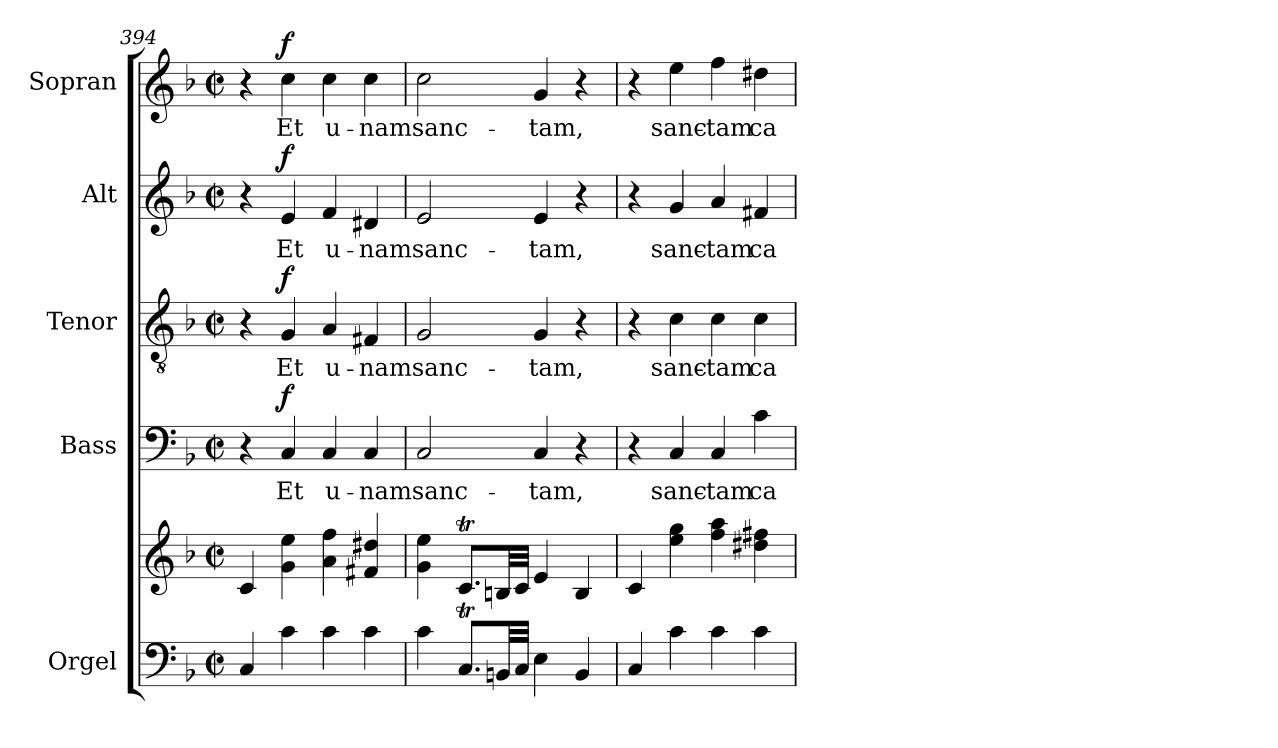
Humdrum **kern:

**kern	**kern	**kern	**text	**dynam	**kern	**text	**dynam	**kern	**text	**dynam	**kern	**text	**dynam
*part5	*part5	*part4	*part4	*part4	*part3	*part3	*part3	*part2	*part2	*part2	*part1	*part1	*part1
*staff6	*staff5	*staff4	*staff4	*staff4	*staff3	*staff3	*staff3	*staff2	*staff2	*staff2	*staff1	*staff1	*staff1
*I"Orgel	*	*I"Bass	*	*	*I"Tenor	*	*	*I"Alt	*	*	*I"Sopran	*	*
*I'Org.	*	*I'B.	*	*	*I'T.	*	*	*I'A.	*	*	*I'S.	*	*
*clefF4	*clefG2	*clefF4	*	*	*clefGv2	*	*	*clefG2	*	*	*clefG2	*	*
*k[b-]	*k[b-]	*k[b-]	*	*	*k[b-]	*	*	*k[b-]	*	*	*k[b-]	*	*
*F:	*F:	*F:	*	*	*F:	*	*	*F:	*	*	*F:	*	*
*M2/2	*M2/2	*M2/2	*	*	*M2/2	*	*	*M2/2	*	*	*M2/2	*	*
*met(c|)	*met(c|)	*met(c|)	*	*	*met(c|)	*	*	*met(c|)	*	*	*met(c|)	*	*
=394	=394	=394	=394	=394	=394	=394	=394	=394	=394	=394	=394	=394	=394
4C/	4c/	4r	.	.	4r	.	.	4r	.	.	4r	.	.
!	!	!	!LO:LY:b	!LO:DY:a	!	!LO:LY:b	!LO:DY:a	!	!LO:LY:b	!LO:DY:a	!	!LO:LY:b	!LO:DY:a
4c\	4g\ 4ee\	4C/	Et	f	4G/	Et	f	4e/	Et	f	4cc\	Et	f
!	!	!	!LO:LY:b	!	!	!LO:LY:b	!	!	!LO:LY:b	!	!	!LO:LY:b	!
4c\	4a\ 4ff\	4C/	u-	.	4A/	u-	.	4f/	u-	.	4cc\	u-	.
!	!	!	!LO:LY:b	!	!	!LO:LY:b	!	!	!LO:LY:b	!	!	!LO:LY:b	!
4c\	4f#X/ 4dd#X/	4C/	-nam	.	4F#X/	-nam	.	4d#X/	-nam	.	4cc\	-nam	.
=395	=395	=395	=395	=395	=395	=395	=395	=395	=395	=395	=395	=395	=395
!	!	!	!LO:LY:b	!	!	!LO:LY:b	!	!	!LO:LY:b	!	!	!LO:LY:b	!
4c\	4g\ 4ee\	2C/	sanc-	.	2G/	sanc-	.	2e/	sanc-	.	2cc\	sanc-	.
8.CT/L	8.cT/L	.	.	.	.	.	.	.	.	.	.	.	.
32BBn/LL	32Bn/LL	.	.	.	.	.	.	.	.	.	.	.	.
32C/JJJ	32c/JJJ	.	.	.	.	.	.	.	.	.	.	.	.
!	!	!	!LO:LY:b	!	!	!LO:LY:b	!	!	!LO:LY:b	!	!	!LO:LY:b	!
4E\	4e/	4C/	-tam,	.	4G/	-tam,	.	4e/	-tam,	.	4g/	-tam,	.
4BB/	4B/	4r	.	.	4r	.	.	4r	.	.	4r	.	.
=396	=396	=396	=396	=396	=396	=396	=396	=396	=396	=396	=396	=396	=396
4C/	4c/	4r	.	.	4r	.	.	4r	.	.	4r	.	.
!	!	!	!LO:LY:b	!	!	!LO:LY:b	!	!	!LO:LY:b	!	!	!LO:LY:b	!
4c\	4ee\ 4gg\	4C/	sanc-	.	4c\	sanc-	.	4g/	sanc-	.	4ee\	sanc-	.
!	!	!	!LO:LY:b	!	!	!LO:LY:b	!	!	!LO:LY:b	!	!	!LO:LY:b	!
4c\	4ff\ 4aa\	4C/	-tam	.	4c\	-tam	.	4a/	-tam	.	4ff\	-tam	.
!	!	!	!LO:LY:b	!	!	!LO:LY:b	!	!	!LO:LY:b	!	!	!LO:LY:b	!
4c\	4dd#X\ 4ff#X\	4c\	ca-	.	4c\	ca-	.	4f#X/	ca-	.	4dd#X\	ca-	.
=	=	=	=	=	=	=	=	=	=	=	=	=	=
*-	*-	*-	*-	*-	*-	*-	*-	*-	*-	*-	*-	*-	*-
